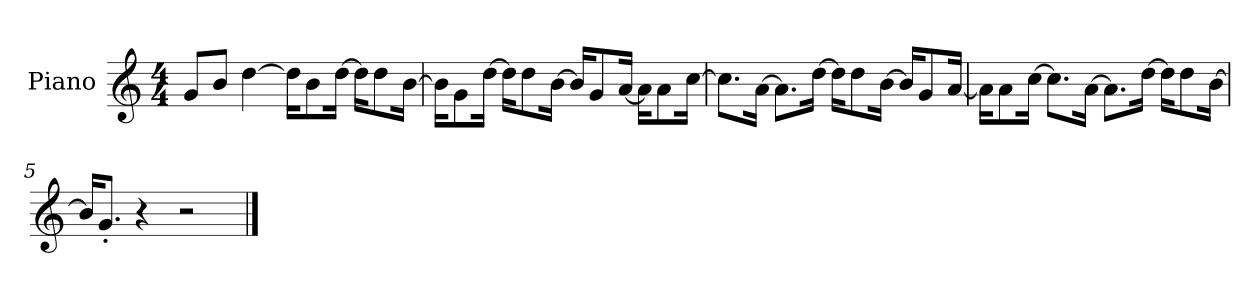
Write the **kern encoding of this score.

**kern
*part1
*staff1
*I"Piano
*I'P-no
*clefG2
*k[]
*M4/4
*MM90
=1
8g/L
8b/J
[4dd\
16dd\KL]
8b\
[16dd\Jk
16dd\KL]
8dd\
[16b\Jk
=2
16b\KL]
8g\
[16dd\Jk
16dd\KL]
8dd\
[16b\Jk
16b/KL]
8g/
[16a/Jk
16a\KL]
8a\
[16cc\Jk
=3
8.cc\L]
[16a\Jk
8.a\L]
[16dd\Jk
16dd\KL]
8dd\
[16b\Jk
16b/KL]
8g/
[16a/Jk
!!LO:LB:g=z
=4
16a\KL]
8a\
[16cc\Jk
8.cc\L]
[16a\Jk
8.a\L]
[16dd\Jk
16dd\KL]
8dd\
[16b\Jk
=5
16b/KL]
8.g'/J
4r
2r
==
*-
